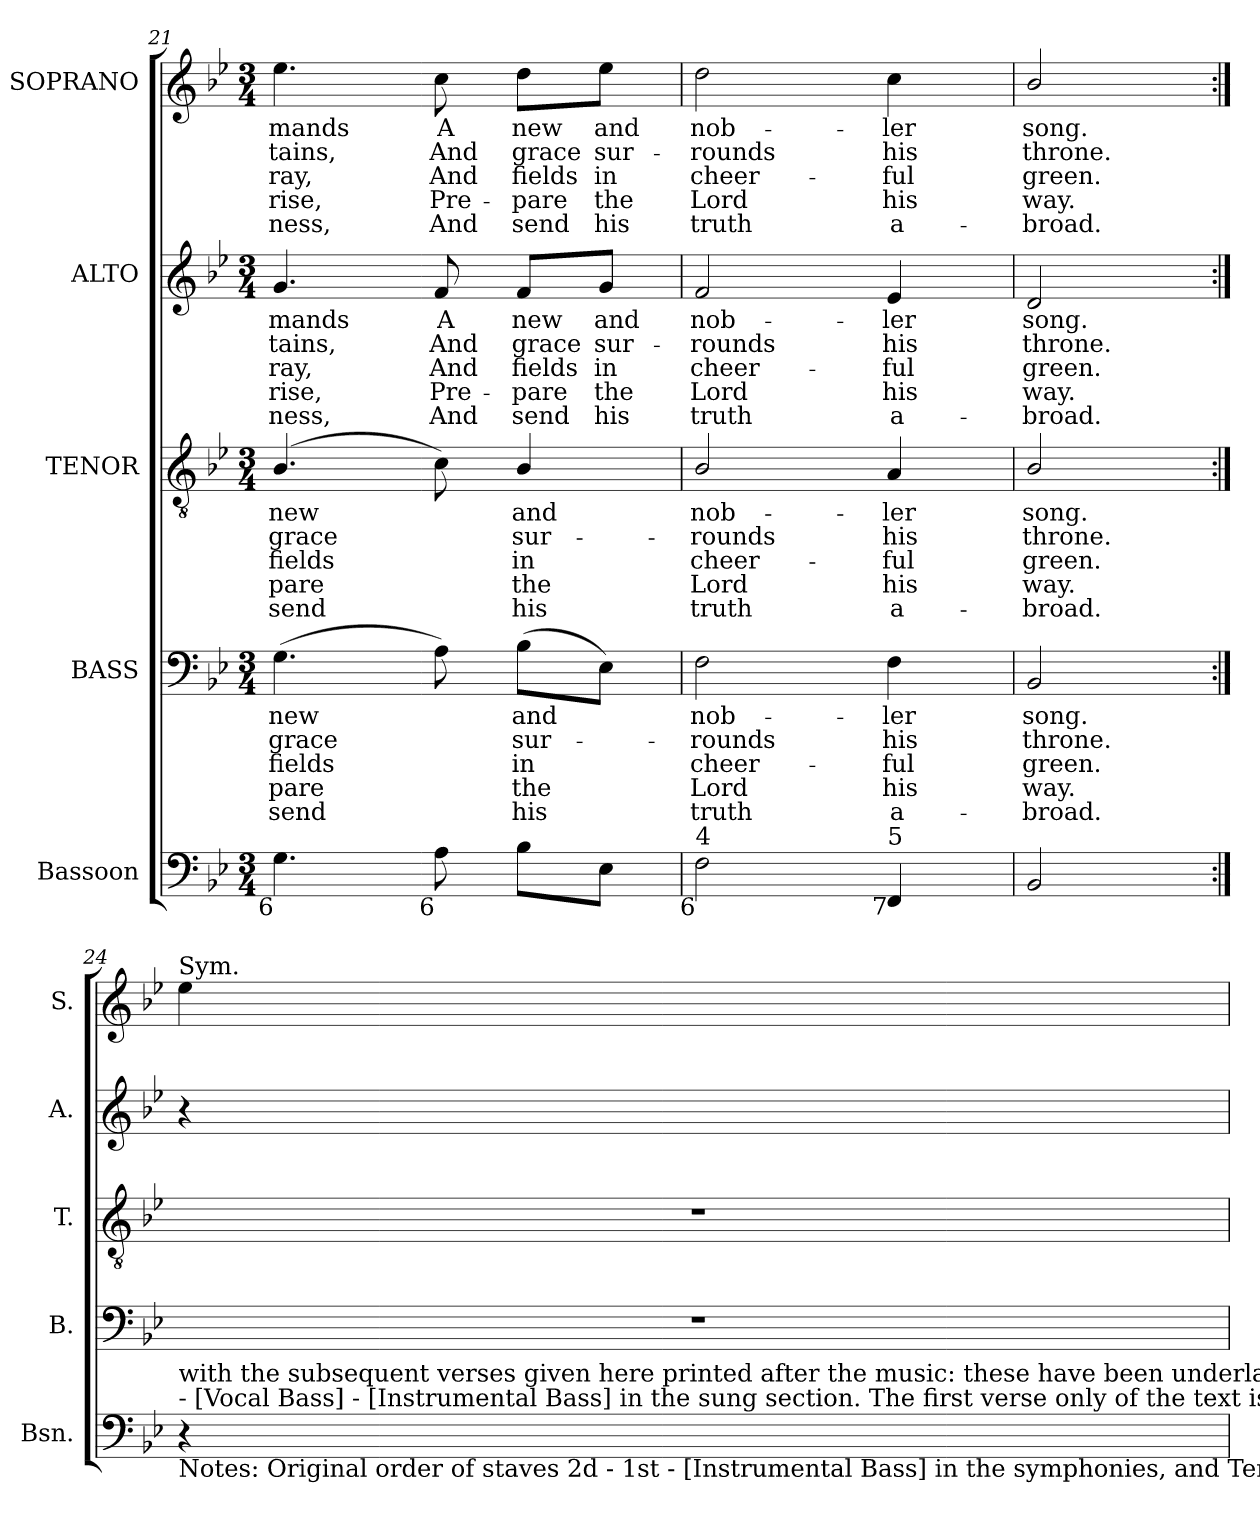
**kern	**kern	**text	**text	**text	**text	**text	**kern	**text	**text	**text	**text	**text	**kern	**text	**text	**text	**text	**text	**kern	**text	**text	**text	**text	**text
*part5	*part4	*part4	*part4	*part4	*part4	*part4	*part3	*part3	*part3	*part3	*part3	*part3	*part2	*part2	*part2	*part2	*part2	*part2	*part1	*part1	*part1	*part1	*part1	*part1
*staff5	*staff4	*staff4	*staff4	*staff4	*staff4	*staff4	*staff3	*staff3	*staff3	*staff3	*staff3	*staff3	*staff2	*staff2	*staff2	*staff2	*staff2	*staff2	*staff1	*staff1	*staff1	*staff1	*staff1	*staff1
*I"Bassoon	*I"BASS	*	*	*	*	*	*I"TENOR	*	*	*	*	*	*I"ALTO	*	*	*	*	*	*I"SOPRANO	*	*	*	*	*
*I'Bsn.	*I'B.	*	*	*	*	*	*I'T.	*	*	*	*	*	*I'A.	*	*	*	*	*	*I'S.	*	*	*	*	*
*clefF4	*clefF4	*	*	*	*	*	*clefGv2	*	*	*	*	*	*clefG2	*	*	*	*	*	*clefG2	*	*	*	*	*
*	*	*	*	*	*	*	*ITrd7c12	*	*	*	*	*	*	*	*	*	*	*	*	*	*	*	*	*
*k[b-e-]	*k[b-e-]	*	*	*	*	*	*k[b-e-]	*	*	*	*	*	*k[b-e-]	*	*	*	*	*	*k[b-e-]	*	*	*	*	*
*B-:	*B-:	*	*	*	*	*	*B-:	*	*	*	*	*	*B-:	*	*	*	*	*	*B-:	*	*	*	*	*
*M3/4	*M3/4	*	*	*	*	*	*M3/4	*	*	*	*	*	*M3/4	*	*	*	*	*	*M3/4	*	*	*	*	*
=21	=21	=21	=21	=21	=21	=21	=21	=21	=21	=21	=21	=21	=21	=21	=21	=21	=21	=21	=21	=21	=21	=21	=21	=21
!	!	!LO:LY:b:color=#000000	!LO:LY:b:color=#000000	!LO:LY:b:color=#000000	!LO:LY:b:color=#000000	!LO:LY:b:color=#000000	!	!	!	!	!	!	!	!	!	!	!	!	!	!	!	!	!	!
!	!	!	!	!	!	!	!	!LO:LY:b:color=#000000	!LO:LY:b:color=#000000	!LO:LY:b:color=#000000	!LO:LY:b:color=#000000	!LO:LY:b:color=#000000	!	!	!	!	!	!	!	!	!	!	!	!
!	!	!	!	!	!	!	!	!	!	!	!	!	!	!LO:LY:b:color=#000000	!LO:LY:b:color=#000000	!LO:LY:b:color=#000000	!LO:LY:b:color=#000000	!LO:LY:b:color=#000000	!	!	!	!	!	!
!LO:TX:b:rj:t=6	!	!	!	!	!	!	!	!	!	!	!	!	!	!	!	!	!	!	!	!	!	!	!	!
!	!	!	!	!	!	!	!	!	!	!	!	!	!	!	!	!	!	!	!	!LO:LY:b:color=#000000	!LO:LY:b:color=#000000	!LO:LY:b:color=#000000	!LO:LY:b:color=#000000	!LO:LY:b:color=#000000
4.Gi\	(4.Gi\	new	grace	fields	pare	send	(4.BB-i/	new	grace	fields	pare	send	4.gi/	-mands	-tains,	-ray,	rise,	ness,	4.ee-i\	-mands	-tains,	-ray,	rise,	ness,
!	!	!	!	!	!	!	!	!	!	!	!	!	!	!LO:LY:b:color=#000000	!LO:LY:b:color=#000000	!LO:LY:b:color=#000000	!LO:LY:b:color=#000000	!LO:LY:b:color=#000000	!	!	!	!	!	!
!LO:TX:b:rj:t=6	!	!	!	!	!	!	!	!	!	!	!	!	!	!	!	!	!	!	!	!	!	!	!	!
!	!	!	!	!	!	!	!	!	!	!	!	!	!	!	!	!	!	!	!	!LO:LY:b:color=#000000	!LO:LY:b:color=#000000	!LO:LY:b:color=#000000	!LO:LY:b:color=#000000	!LO:LY:b:color=#000000
8Ai\	8Ai\)	.	.	.	.	.	8Ci\)	.	.	.	.	.	8fi/	A	And	And	Pre-	-And	8cci\	A	And	And	Pre-	-And
!	!	!LO:LY:b:color=#000000	!LO:LY:b:color=#000000	!LO:LY:b:color=#000000	!LO:LY:b:color=#000000	!LO:LY:b:color=#000000	!	!	!	!	!	!	!	!	!	!	!	!	!	!	!	!	!	!
!	!	!	!	!	!	!	!	!LO:LY:b:color=#000000	!LO:LY:b:color=#000000	!LO:LY:b:color=#000000	!LO:LY:b:color=#000000	!LO:LY:b:color=#000000	!	!	!	!	!	!	!	!	!	!	!	!
!	!	!	!	!	!	!	!	!	!	!	!	!	!	!LO:LY:b:color=#000000	!LO:LY:b:color=#000000	!LO:LY:b:color=#000000	!LO:LY:b:color=#000000	!LO:LY:b:color=#000000	!	!	!	!	!	!
!	!	!	!	!	!	!	!	!	!	!	!	!	!	!	!	!	!	!	!	!LO:LY:b:color=#000000	!LO:LY:b:color=#000000	!LO:LY:b:color=#000000	!LO:LY:b:color=#000000	!LO:LY:b:color=#000000
8B-i\L	(8B-i\L	and	sur-	in	the	his	4BB-i/	and	sur-	in	the	his	8fi/L	new	grace	fields	pare	send	8ddi\L	new	grace	fields	pare	send
!	!	!	!	!	!	!	!	!	!	!	!	!	!	!LO:LY:b:color=#000000	!LO:LY:b:color=#000000	!LO:LY:b:color=#000000	!LO:LY:b:color=#000000	!LO:LY:b:color=#000000	!	!	!	!	!	!
!	!	!	!	!	!	!	!	!	!	!	!	!	!	!	!	!	!	!	!	!LO:LY:b:color=#000000	!LO:LY:b:color=#000000	!LO:LY:b:color=#000000	!LO:LY:b:color=#000000	!LO:LY:b:color=#000000
8E-i\J	8E-i\J)	.	.	.	.	.	.	.	.	.	.	.	8gi/J	and	sur-	in	the	his	8ee-i\J	and	sur-	in	the	his
=22	=22	=22	=22	=22	=22	=22	=22	=22	=22	=22	=22	=22	=22	=22	=22	=22	=22	=22	=22	=22	=22	=22	=22	=22
!	!	!LO:LY:b:color=#000000	!LO:LY:b:color=#000000	!LO:LY:b:color=#000000	!LO:LY:b:color=#000000	!LO:LY:b:color=#000000	!	!	!	!	!	!	!	!	!	!	!	!	!	!	!	!	!	!
!	!	!	!	!	!	!	!	!LO:LY:b:color=#000000	!LO:LY:b:color=#000000	!LO:LY:b:color=#000000	!LO:LY:b:color=#000000	!LO:LY:b:color=#000000	!	!	!	!	!	!	!	!	!	!	!	!
!	!	!	!	!	!	!	!	!	!	!	!	!	!	!LO:LY:b:color=#000000	!LO:LY:b:color=#000000	!LO:LY:b:color=#000000	!LO:LY:b:color=#000000	!LO:LY:b:color=#000000	!	!	!	!	!	!
!LO:TX:b:rj:t=6	!	!	!	!	!	!	!	!	!	!	!	!	!	!	!	!	!	!	!	!	!	!	!	!
!LO:TX:t=4	!	!	!	!	!	!	!	!	!	!	!	!	!	!	!	!	!	!	!	!	!	!	!	!
!	!	!	!	!	!	!	!	!	!	!	!	!	!	!	!	!	!	!	!	!LO:LY:b:color=#000000	!LO:LY:b:color=#000000	!LO:LY:b:color=#000000	!LO:LY:b:color=#000000	!LO:LY:b:color=#000000
2Fi\	2Fi\	nob-	-rounds	cheer-	-Lord	truth	2BB-i/	nob-	-rounds	cheer-	-Lord	truth	2fi/	nob-	-rounds	cheer-	-Lord	truth	2ddi\	nob-	-rounds	cheer-	-Lord	truth
!	!	!LO:LY:b:color=#000000	!LO:LY:b:color=#000000	!LO:LY:b:color=#000000	!LO:LY:b:color=#000000	!LO:LY:b:color=#000000	!	!	!	!	!	!	!	!	!	!	!	!	!	!	!	!	!	!
!	!	!	!	!	!	!	!	!LO:LY:b:color=#000000	!LO:LY:b:color=#000000	!LO:LY:b:color=#000000	!LO:LY:b:color=#000000	!LO:LY:b:color=#000000	!	!	!	!	!	!	!	!	!	!	!	!
!	!	!	!	!	!	!	!	!	!	!	!	!	!	!LO:LY:b:color=#000000	!LO:LY:b:color=#000000	!LO:LY:b:color=#000000	!LO:LY:b:color=#000000	!LO:LY:b:color=#000000	!	!	!	!	!	!
!LO:TX:b:rj:t=7	!	!	!	!	!	!	!	!	!	!	!	!	!	!	!	!	!	!	!	!	!	!	!	!
!LO:TX:t=5	!	!	!	!	!	!	!	!	!	!	!	!	!	!	!	!	!	!	!	!	!	!	!	!
!	!	!	!	!	!	!	!	!	!	!	!	!	!	!	!	!	!	!	!	!LO:LY:b:color=#000000	!LO:LY:b:color=#000000	!LO:LY:b:color=#000000	!LO:LY:b:color=#000000	!LO:LY:b:color=#000000
4FFi/	4Fi\	-ler	his	ful	his	a-	4AAi/	-ler	his	ful	his	a-	4e-i/	-ler	his	ful	his	a-	4cci\	-ler	his	ful	his	a-
=23	=23	=23	=23	=23	=23	=23	=23	=23	=23	=23	=23	=23	=23	=23	=23	=23	=23	=23	=23	=23	=23	=23	=23	=23
!	!	!LO:LY:b:color=#000000	!LO:LY:b:color=#000000	!LO:LY:b:color=#000000	!LO:LY:b:color=#000000	!LO:LY:b:color=#000000	!	!	!	!	!	!	!	!	!	!	!	!	!	!	!	!	!	!
!	!	!	!	!	!	!	!	!LO:LY:b:color=#000000	!LO:LY:b:color=#000000	!LO:LY:b:color=#000000	!LO:LY:b:color=#000000	!LO:LY:b:color=#000000	!	!	!	!	!	!	!	!	!	!	!	!
!	!	!	!	!	!	!	!	!	!	!	!	!	!	!LO:LY:b:color=#000000	!LO:LY:b:color=#000000	!LO:LY:b:color=#000000	!LO:LY:b:color=#000000	!LO:LY:b:color=#000000	!	!	!	!	!	!
!	!	!	!	!	!	!	!	!	!	!	!	!	!	!	!	!	!	!	!	!LO:LY:b:color=#000000	!LO:LY:b:color=#000000	!LO:LY:b:color=#000000	!LO:LY:b:color=#000000	!LO:LY:b:color=#000000
2BB-i/	2BB-i/	song.	throne.	-green.	way.	broad.	2BB-i/	song.	throne.	-green.	way.	broad.	2di/	song.	throne.	-green.	way.	broad.	2b-i/	song.	throne.	-green.	way.	broad.
!!LO:LB:g=z
=24:|!	=24:|!	=24:|!	=24:|!	=24:|!	=24:|!	=24:|!	=24:|!	=24:|!	=24:|!	=24:|!	=24:|!	=24:|!	=24:|!	=24:|!	=24:|!	=24:|!	=24:|!	=24:|!	=24:|!	=24:|!	=24:|!	=24:|!	=24:|!	=24:|!
!	!	!	!	!	!	!	!	!	!	!	!	!	!	!	!	!	!	!	!LO:TX:a:t=Sym.	!	!	!	!	!
!LO:TX:b:t=Notes&colon; Original order of staves 2d - 1st  - [Instrumental Bass] in the symphonies, and Tenor - [Alto] - Treble	!	!	!	!	!	!	!	!	!	!	!	!	!	!	!	!	!	!	!	!	!	!	!	!
!LO:TX:t=- [Vocal Bass] - [Instrumental Bass] in the sung section. The first verse only of the text is underlaid in the source,	!	!	!	!	!	!	!	!	!	!	!	!	!	!	!	!	!	!	!	!	!	!	!	!
!LO:TX:t=with the subsequent verses given here printed after the music&colon; these have been underlaid editorially.	!	!	!	!	!	!	!	!	!	!	!	!	!	!	!	!	!	!	!	!	!	!	!	!
!	!LO:N:vis=1	!	!	!	!	!	!LO:N:vis=1	!	!	!	!	!	!	!	!	!	!	!	!	!	!	!	!	!
4r	2.r	.	.	.	.	.	2.r	.	.	.	.	.	4r	.	.	.	.	.	4ee-i\	.	.	.	.	.
2ryy	.	.	.	.	.	.	.	.	.	.	.	.	2ryy	.	.	.	.	.	2ryy	.	.	.	.	.
=	=	=	=	=	=	=	=	=	=	=	=	=	=	=	=	=	=	=	=	=	=	=	=	=
*-	*-	*-	*-	*-	*-	*-	*-	*-	*-	*-	*-	*-	*-	*-	*-	*-	*-	*-	*-	*-	*-	*-	*-	*-
